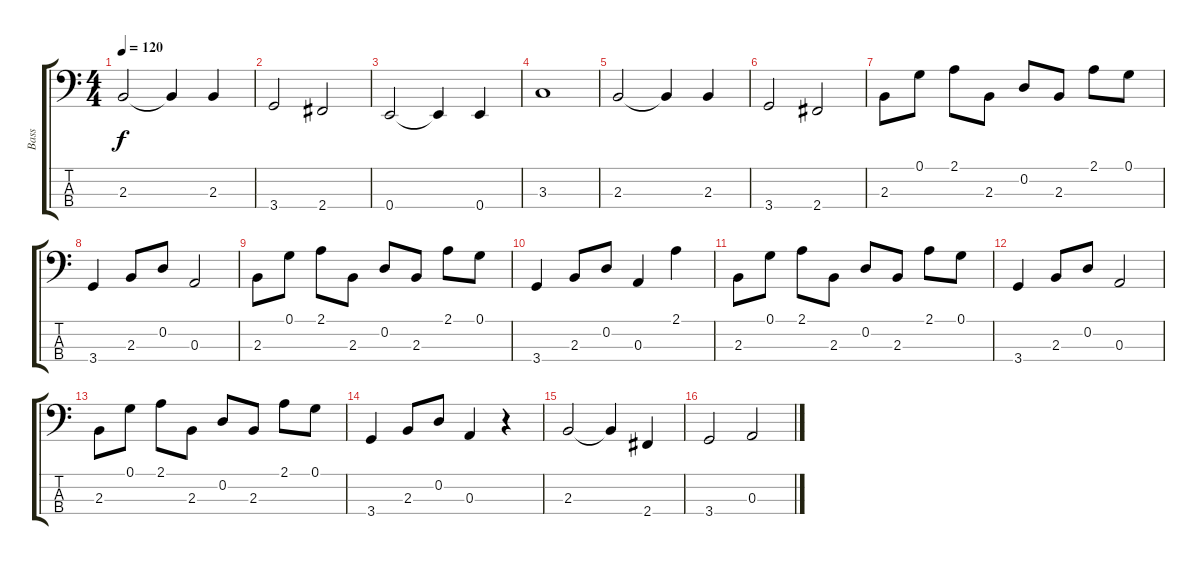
\track ("Bass" "Bass") {instrument electricbassfinger}
\staff {score tabs}
\tuning (G2 D2 A1 E1) {hide}
\ts (4 4)
\tempo 120
\clef f4
\ks c
2.3.2{dy f} 2.3{t}.4 2.3.4 |
3.4.2 2.4.2 |
0.4.2 0.4{t}.4 0.4.4 |
3.3.1 |
2.3.2 2.3{t}.4 2.3.4 |
3.4.2 2.4.2 |
2.3.8 0.1.8 2.1.8 2.3.8 0.2.8 2.3.8 2.1.8 0.1.8 |
3.4.4 2.3.8 0.2.8 0.3.2 |
2.3.8 0.1.8 2.1.8 2.3.8 0.2.8 2.3.8 2.1.8 0.1.8 |
3.4.4 2.3.8 0.2.8 0.3.4 2.1.4 |
2.3.8 0.1.8 2.1.8 2.3.8 0.2.8 2.3.8 2.1.8 0.1.8 |
3.4.4 2.3.8 0.2.8 0.3.2 |
2.3.8 0.1.8 2.1.8 2.3.8 0.2.8 2.3.8 2.1.8 0.1.8 |
3.4.4 2.3.8 0.2.8 0.3.4 r.4 |
2.3.2 2.3{t}.4 2.4.4 |
3.4.2 0.3.2
